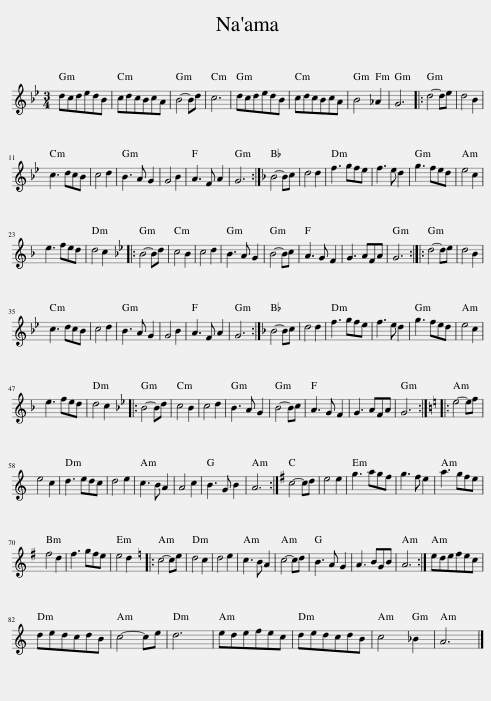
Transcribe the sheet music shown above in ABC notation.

X:1
L:1/8
M:3/4
I:linebreak $
K:Gmin
V:1 treble
V:1
 dcdedB | cdcBcA | B4- Bd | c6 | dcdedB | %5
 cdcBcA | B4 _A2 | G6 |: d4- de | d4 B2 |$ %10
 c3 dcB | c4 d2 | B3 A G2 | G4 B2 | A3 F A2 | %15
 G6 :|[K:Dmin] B4- Bc | d4 d2 | f3 gfe | f3 e d2 | %20
 g3 fed | e4 c2 |$ e3 fed | d4 c2 |:[K:Gmin] B4- Bd | %25
 c4 B2 | c4 d2 | B3 A G2 | B4- Bc | A3 G F2 | %30
 G3 AFA | G6 :: d4- de | d4 B2 |$ c3 dcB | %35
 c4 d2 | B3 A G2 | G4 B2 | A3 F A2 | G6 :| %40
[K:Dmin] B4- Bc | d4 d2 | f3 gfe | f3 e d2 | g3 fed | %45
 e4 c2 |$ e3 fed | d4 c2 |:[K:Gmin] B4- Bd | c4 B2 | %50
 c4 d2 | B3 A G2 | B4- Bc | A3 G F2 | G3 AFA | %55
 G6 ::[K:Amin] e4- ef |$ e4 c2 | d3 edc | d4 e2 | %60
 c3 B A2 | A4 c2 | B3 G B2 | A6 :|[K:Emin] c4- cd | %65
 e4 e2 | g3 agf | g3 f e2 | a3 gfe |$ f4 d2 | %70
 f3 gfe | e4 d2 |:[K:Amin] c4- ce | d4 c2 | d4 e2 | %75
 c3 B A2 | c4- cd | B3 A G2 | A3 BGB | A6 :| %80
 edefec |$ dedcdB | c4- ce | d6 | edefec | %85
 dedcdB | c4 _B2 | A6 |] %88
